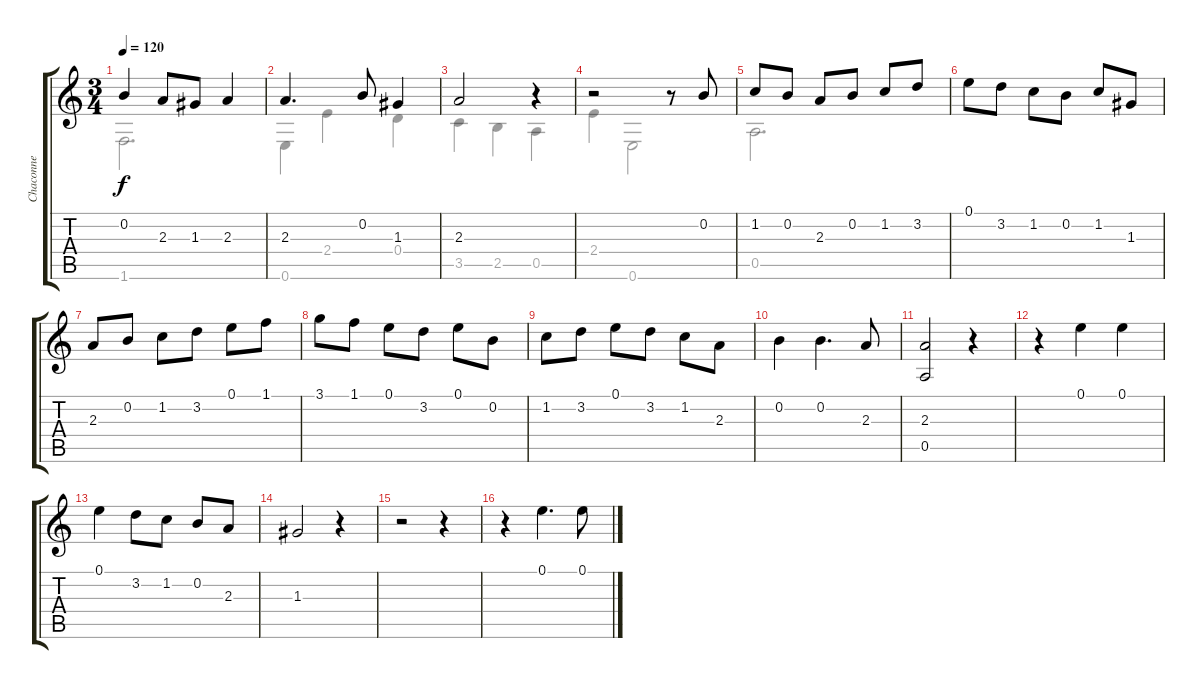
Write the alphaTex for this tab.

\track ("Chaconne " "Chaconne ") {instrument acousticguitarnylon}
\staff {score tabs}
\tuning (E4 B3 G3 D3 A2 E2) {hide}
\voice
\ts (3 4)
\tempo 120
\clef g2
\ks c
0.2.4{dy f} 2.3.8 1.3.8 2.3.4 |
2.3.4{d} 0.2.8 1.3.4 |
2.3.2 r.4 |
r.2 r.8 0.2.8 |
1.2.8 0.2.8 2.3.8 0.2.8 1.2.8 3.2.8 |
0.1.8 3.2.8 1.2.8 0.2.8 1.2.8 1.3.8 |
2.3.8 0.2.8 1.2.8 3.2.8 0.1.8 1.1.8 |
3.1.8 1.1.8 0.1.8 3.2.8 0.1.8 0.2.8 |
1.2.8 3.2.8 0.1.8 3.2.8 1.2.8 2.3.8 |
0.2.4 0.2.4{d} 2.3.8 |
(2.3 0.5).2 r.4 |
r.4 0.1.4 0.1.4 |
0.1.4 3.2.8 1.2.8 0.2.8 2.3.8 |
1.3.2 r.4 |
r.2 r.4 |
r.4 0.1.4{d} 0.1.8
\voice
\clef g2
\ottava regular
\simile none
\ks c
1.6.2{d dy f} |
0.6.4 2.4.4 0.4.4 |
3.5.4 2.5.4 0.5.4 |
2.4.4 0.6.2 |
0.5.2{d} |
|
|
|
|
|
|
|
|
|
|
